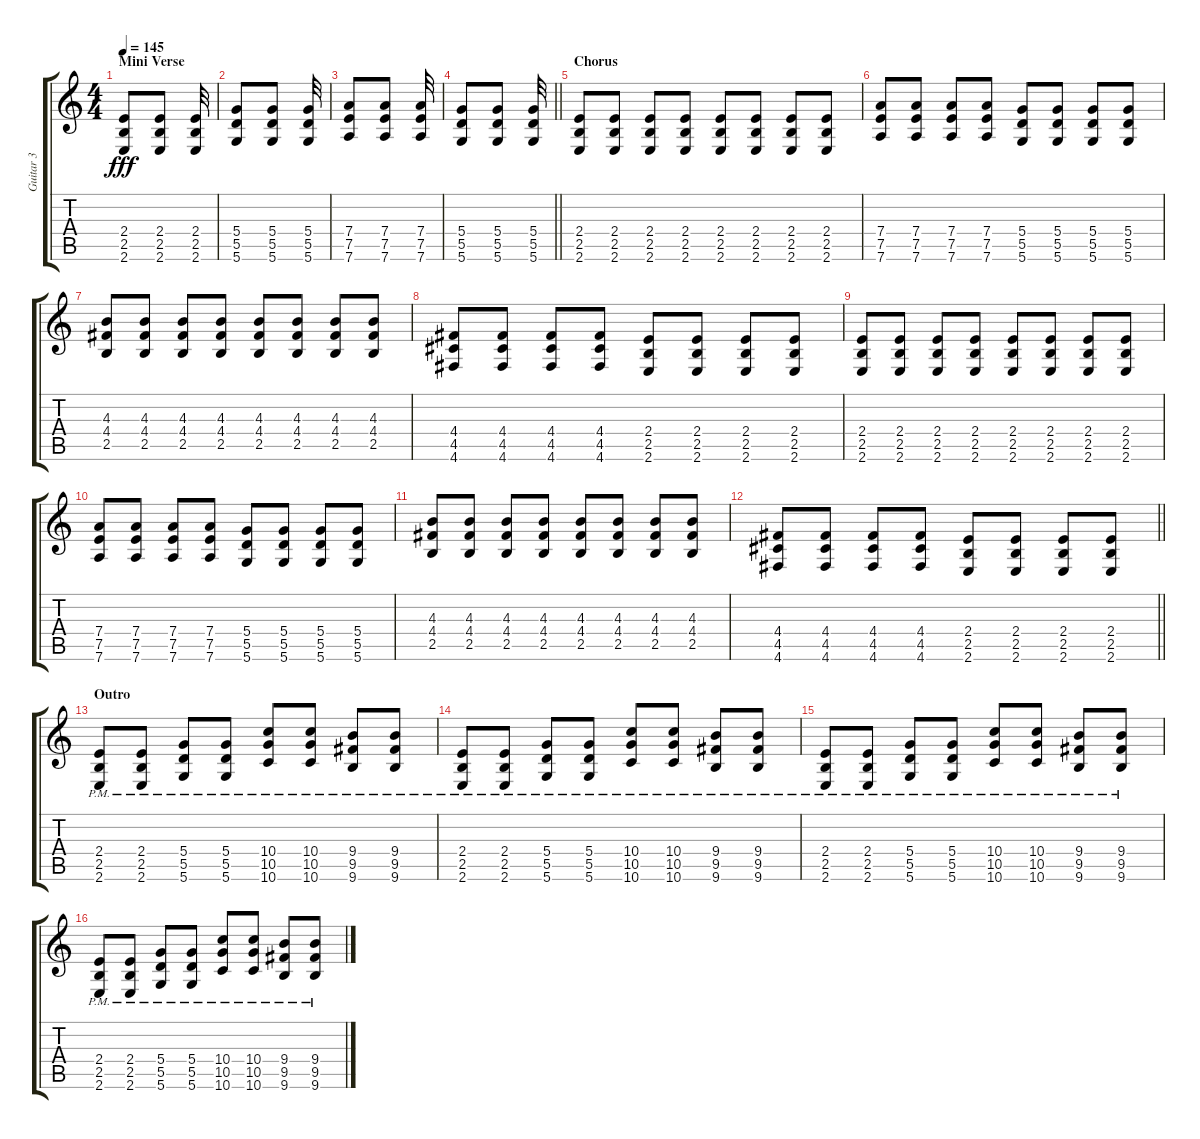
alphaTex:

\track ("Guitar 3" "Guitar 3") {instrument distortionguitar}
\staff {score tabs}
\tuning (E4 B3 G3 D3 A2 D2) {hide}
\ts (4 4)
\section ("" "Mini Verse")
\tempo 145
\clef g2
\ks c
(2.4 2.5 2.6).8{dy fff} (2.4 2.5 2.6).8 (2.4 2.5 2.6).32 |
(5.4 5.5 5.6).8 (5.4 5.5 5.6).8 (5.4 5.5 5.6).32 |
(7.4 7.5 7.6).8 (7.4 7.5 7.6).8 (7.4 7.5 7.6).32 |
\barLineRight lightlight
(5.4 5.5 5.6).8 (5.4 5.5 5.6).8 (5.4 5.5 5.6).32 |
\section ("" "Chorus")
(2.4 2.5 2.6).8 (2.4 2.5 2.6).8 (2.4 2.5 2.6).8 (2.4 2.5 2.6).8 (2.4 2.5 2.6).8 (2.4 2.5 2.6).8 (2.4 2.5 2.6).8 (2.4 2.5 2.6).8 |
(7.4 7.5 7.6).8 (7.4 7.5 7.6).8 (7.4 7.5 7.6).8 (7.4 7.5 7.6).8 (5.4 5.5 5.6).8 (5.4 5.5 5.6).8 (5.4 5.5 5.6).8 (5.4 5.5 5.6).8 |
(4.3 4.4 2.5).8 (4.3 4.4 2.5).8 (4.3 4.4 2.5).8 (4.3 4.4 2.5).8 (4.3 4.4 2.5).8 (4.3 4.4 2.5).8 (4.3 4.4 2.5).8 (4.3 4.4 2.5).8 |
(4.4 4.5 4.6).8 (4.4 4.5 4.6).8 (4.4 4.5 4.6).8 (4.4 4.5 4.6).8 (2.4 2.5 2.6).8 (2.4 2.5 2.6).8 (2.4 2.5 2.6).8 (2.4 2.5 2.6).8 |
(2.4 2.5 2.6).8 (2.4 2.5 2.6).8 (2.4 2.5 2.6).8 (2.4 2.5 2.6).8 (2.4 2.5 2.6).8 (2.4 2.5 2.6).8 (2.4 2.5 2.6).8 (2.4 2.5 2.6).8 |
(7.4 7.5 7.6).8 (7.4 7.5 7.6).8 (7.4 7.5 7.6).8 (7.4 7.5 7.6).8 (5.4 5.5 5.6).8 (5.4 5.5 5.6).8 (5.4 5.5 5.6).8 (5.4 5.5 5.6).8 |
(4.3 4.4 2.5).8 (4.3 4.4 2.5).8 (4.3 4.4 2.5).8 (4.3 4.4 2.5).8 (4.3 4.4 2.5).8 (4.3 4.4 2.5).8 (4.3 4.4 2.5).8 (4.3 4.4 2.5).8 |
\barLineRight lightlight
(4.4 4.5 4.6).8 (4.4 4.5 4.6).8 (4.4 4.5 4.6).8 (4.4 4.5 4.6).8 (2.4 2.5 2.6).8 (2.4 2.5 2.6).8 (2.4 2.5 2.6).8 (2.4 2.5 2.6).8 |
\section ("" "Outro")
(2.4{pm} 2.5{pm} 2.6{pm}).8 (2.4{pm} 2.5{pm} 2.6{pm}).8 (5.4{pm} 5.5{pm} 5.6{pm}).8 (5.4{pm} 5.5{pm} 5.6{pm}).8 (10.4{pm} 10.5{pm} 10.6{pm}).8 (10.4{pm} 10.5{pm} 10.6{pm}).8 (9.4{pm} 9.5{pm} 9.6{pm}).8 (9.4{pm} 9.5{pm} 9.6{pm}).8 |
(2.4{pm} 2.5{pm} 2.6{pm}).8 (2.4{pm} 2.5{pm} 2.6{pm}).8 (5.4{pm} 5.5{pm} 5.6{pm}).8 (5.4{pm} 5.5{pm} 5.6{pm}).8 (10.4{pm} 10.5{pm} 10.6{pm}).8 (10.4{pm} 10.5{pm} 10.6{pm}).8 (9.4{pm} 9.5{pm} 9.6{pm}).8 (9.4{pm} 9.5{pm} 9.6{pm}).8 |
(2.4{pm} 2.5{pm} 2.6{pm}).8 (2.4{pm} 2.5{pm} 2.6{pm}).8 (5.4{pm} 5.5{pm} 5.6{pm}).8 (5.4{pm} 5.5{pm} 5.6{pm}).8 (10.4{pm} 10.5{pm} 10.6{pm}).8 (10.4{pm} 10.5{pm} 10.6{pm}).8 (9.4{pm} 9.5{pm} 9.6{pm}).8 (9.4{pm} 9.5{pm} 9.6{pm}).8 |
(2.4{pm} 2.5{pm} 2.6{pm}).8 (2.4{pm} 2.5{pm} 2.6{pm}).8 (5.4{pm} 5.5{pm} 5.6{pm}).8 (5.4{pm} 5.5{pm} 5.6{pm}).8 (10.4{pm} 10.5{pm} 10.6{pm}).8 (10.4{pm} 10.5{pm} 10.6{pm}).8 (9.4{pm} 9.5{pm} 9.6{pm}).8 (9.4{pm} 9.5{pm} 9.6{pm}).8
